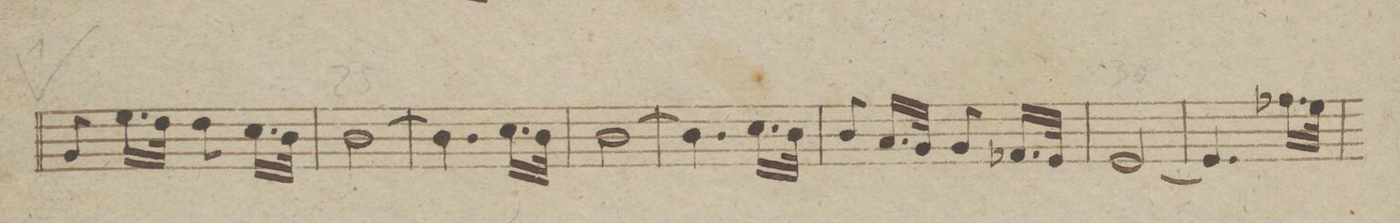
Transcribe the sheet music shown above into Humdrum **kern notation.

**kern	**dynam
*I"Violon e Violoncello	*
*clefF4	*
*k[b-e-]	*
*M2/4	*
8BB-/	.
16.G\LL	.
32F\JJk	.
8F\	.
16.E-\LL	.
32D\JJk	.
=24	=24
[2D\	.
=25	=25
4.D\]	.
16.E-\LL	.
32D\JJk	.
=26	=26
[2D\	.
=27	=27
4.D\]	.
16.E-\LL	.
32D\JJk	.
=28	=28
8D/	.
16.C/LL	.
32BB-/JJk	.
8BB-/	.
16.AA-X/LL	.
32GG/JJk	.
=29	=29
[2GG/	.
=30	=30
4.GG/]	.
16.A-X\LL	.
32G\JJk	.
=31	=31
*-	*-
